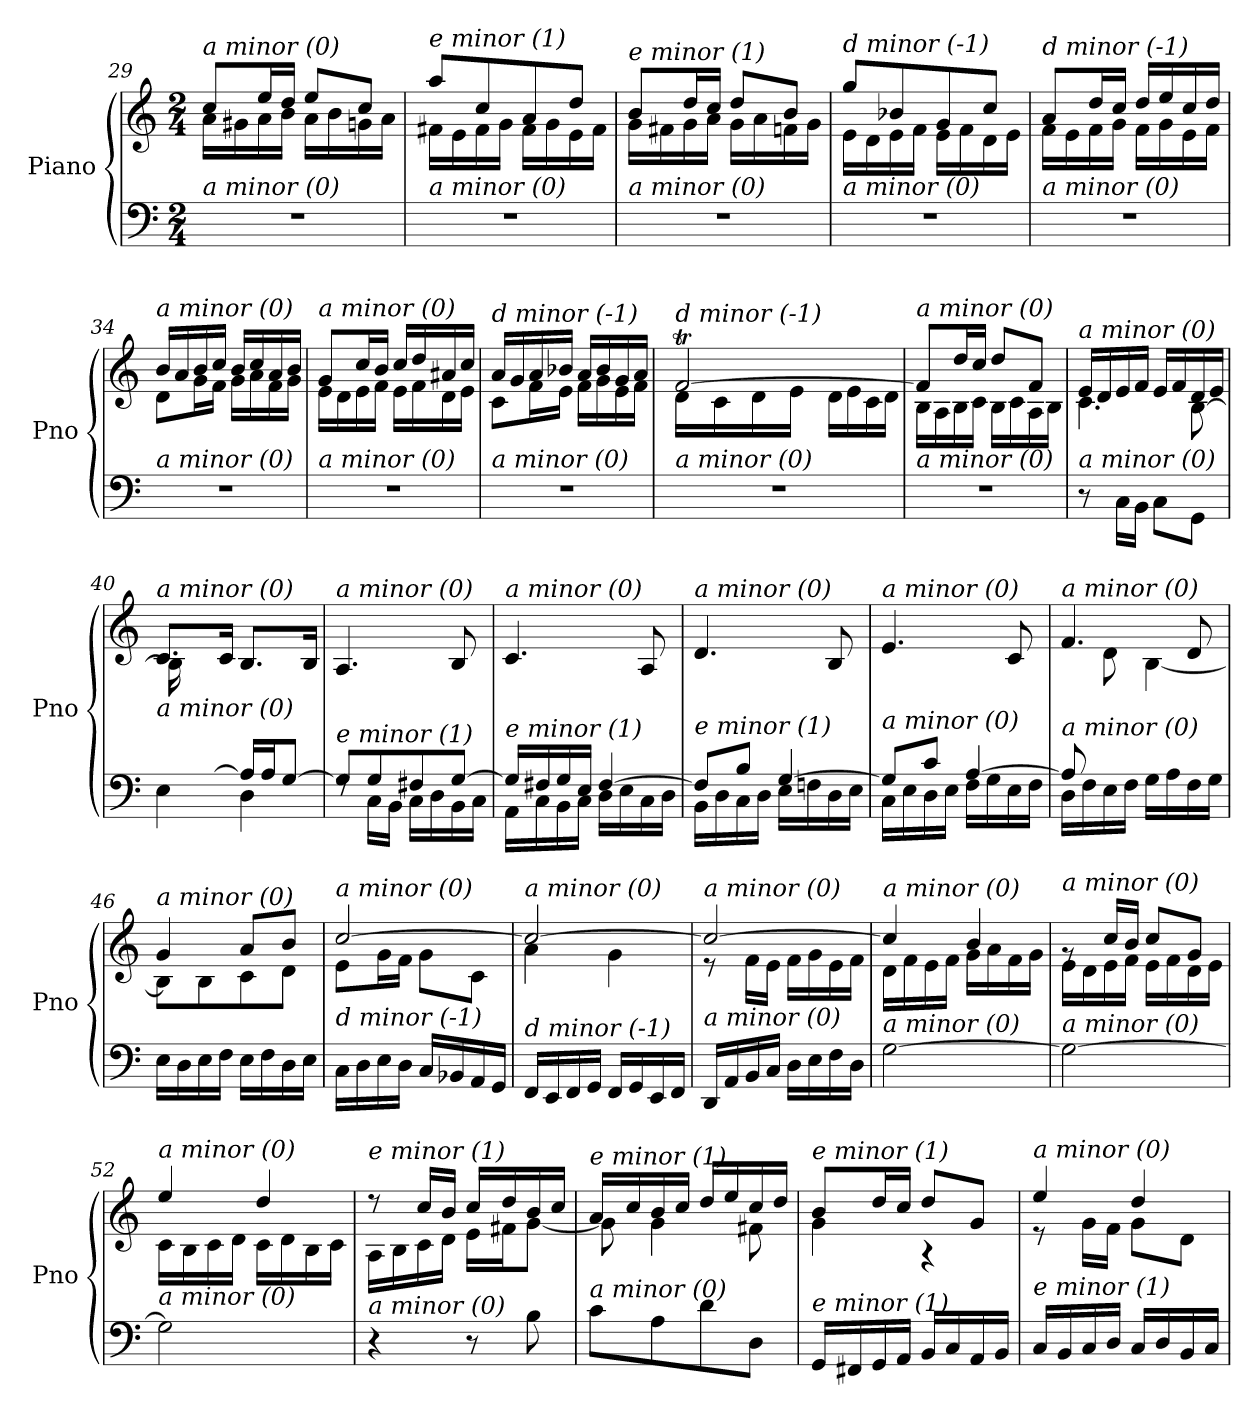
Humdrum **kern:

**kern	**kern
*part1	*part1
*staff2	*staff1
*I"Piano	*
*I'Pno	*
!!LO:PB:g=z
*clefF4	*clefG2
*k[]	*k[]
*M2/4	*M2/4
=29	=29
*	*^
!	!LO:TX:i:t=a minor (0)	!
!LO:TX:i:t=a minor (0)	!	!
2r	8cc/L	16a\LL
.	.	16g#X\
.	16ee/L	16a\
.	16dd/JJ	16b\JJ
.	8ee/L	16a\LL
.	.	16b\
.	8cc/J	16gn\
.	.	16a\JJ
=30	=30	=30
!	!LO:TX:i:t=e minor (1)	!
!LO:TX:i:t=a minor (0)	!	!
2r	8aa/L	16f#X\LL
.	.	16e\
.	8cc/	16f#\
.	.	16g\JJ
.	8a/	16f#\LL
.	.	16g\
.	8dd/J	16e\
.	.	16f#\JJ
=31	=31	=31
!	!LO:TX:i:t=e minor (1)	!
!LO:TX:i:t=a minor (0)	!	!
2r	8b/L	16g\LL
.	.	16f#X\
.	16dd/L	16g\
.	16cc/JJ	16a\JJ
.	8dd/L	16g\LL
.	.	16a\
.	8b/J	16fn\
.	.	16g\JJ
=32	=32	=32
!	!LO:TX:i:t=d minor (-1)	!
!LO:TX:i:t=a minor (0)	!	!
2r	8gg/L	16e\LL
.	.	16d\
.	8b-X/	16e\
.	.	16f\JJ
.	8g/	16e\LL
.	.	16f\
.	8cc/J	16d\
.	.	16e\JJ
=33	=33	=33
!	!LO:TX:i:t=d minor (-1)	!
!LO:TX:i:t=a minor (0)	!	!
2r	8a/L	16f\LL
.	.	16e\
.	16dd/L	16f\
.	16cc/JJ	16g\JJ
.	16dd/LL	16f\LL
.	16ee/	16g\
.	16cc/	16e\
.	16dd/JJ	16f\JJ
!!LO:LB:g=z	!!
=34	=34	=34
!	!LO:TX:i:t=a minor (0)	!
!LO:TX:i:t=a minor (0)	!	!
2r	16b/LL	8d\L
.	16a/	.
.	16b/	16g\L
.	16cc/JJ	16f\JJ
.	16b/LL	16g\LL
.	16cc/	16a\
.	16a/	16f\
.	16b/JJ	16g\JJ
=35	=35	=35
!	!LO:TX:i:t=a minor (0)	!
!LO:TX:i:t=a minor (0)	!	!
2r	8g/L	16e\LL
.	.	16d\
.	16cc/L	16e\
.	16b/JJ	16f\JJ
.	16cc/LL	16e\LL
.	16dd/	16f\
.	16a#Xi/	16d\
.	16cc/JJ	16e\JJ
=36	=36	=36
!	!LO:TX:i:t=d minor (-1)	!
!LO:TX:i:t=a minor (0)	!	!
2r	16a/LL	8c\L
.	16g/	.
.	16a/	16f\L
.	16b-X/JJ	16e\JJ
.	16a/LL	16f\LL
.	16b-/	16g\
.	16g/	16e\
.	16a/JJ	16f\JJ
=37	=37	=37
*	*	*^
!	!LO:TX:i:t=d minor (-1)	!	!
!LO:TX:i:t=a minor (0)	!	!	!
2r	[2fT/	16d\LL	32g!yy
.	.	.	32f!yy
.	.	16c\	32g!yy
.	.	.	32f!yy
.	.	16d\	32g!yy
.	.	.	32f!yy
.	.	16e\JJ	32g!yy
.	.	.	[32f!yy
.	.	16d\LL	4f!yy_
.	.	16e\	.
.	.	16c\	.
.	.	16d\JJ	.
=38	=38	=38	=38
*^	*	*	*
!	!	!LO:TX:i:t=a minor (0)	!	!
!LO:TX:i:t=a minor (0)	!	!	!	!
8ryy	2r	8f/L]	16B\LL	8fyy]
.	.	.	16A\	.
4.ryy	.	16dd/L	16B\	4.ryy
.	.	16cc/JJ	16c\JJ	.
.	.	8dd/L	16B\LL	.
.	.	.	16c\	.
.	.	8f/J	16A\	.
.	.	.	16B\JJ	.
=39	=39	=39	=39	=39
*	*^	*	*	*
!	!	!	!LO:TX:i:t=a minor (0)	!	!
!LO:TX:i:t=a minor (0)	!	!	!	!	!
4.ryy	4.ryy	8r	16e/LL	4.c\	4.ryy
.	.	.	16d/	.	.
.	.	16C\LL	16e/	.	.
.	.	16BB\JJ	16f/JJ	.	.
.	.	8C\L	16e/LL	.	.
.	.	.	16f/	.	.
8ryy	8ryy	8GG\J	16d/	8ryy	[8B\
.	.	.	16e/JJ	.	.
*	*v	*v	*	*	*
*	*	*	*v	*v
!!LO:LB:g=z
=40	=40	=40	=40
!	!	!LO:TX:i:t=a minor (0)	!
!LO:TX:i:t=a minor (0)	!	!	!
16ryy	4E\	8.c/L	16B\LL]
16B/J	.	.	4..ryy
[8A/J	.	.	.
.	.	16c/Jk	.
16A/LL]	4D\	8.B/L	.
16A/J	.	.	.
[8G/J	.	.	.
.	.	16B/Jk	.
*	*	*v	*v
=41	=41	=41
!	!	!LO:TX:i:t=a minor (0)
!LO:TX:i:t=e minor (1)	!	!
8G/L]	8rF	4.A/
8G/	16C\LL	.
.	16BB\JJ	.
8F#X/	16C\LL	.
.	16D\	.
[8G/J	16BB\	8B/
.	16C\JJ	.
=42	=42	=42
!	!	!LO:TX:i:t=a minor (0)
!LO:TX:i:t=e minor (1)	!	!
16G/LL]	16AA\LL	4.c/
16F#X/	16C\	.
16G/	16BB\	.
16E/JJ	16C\JJ	.
[4F#/	16D\LL	.
.	16E\	.
.	16C\	8A/
.	16D\JJ	.
=43	=43	=43
!	!	!LO:TX:i:t=a minor (0)
!LO:TX:i:t=e minor (1)	!	!
8F#/L]	16BB\LL	4.d/
.	16D\	.
8B/J	16C\	.
.	16D\JJ	.
[4G/	16E\LL	.
.	16Fn\	.
.	16D\	8B/
.	16E\JJ	.
=44	=44	=44
*	*^	*^
*	*	*	*	*^
!	!	!	!LO:TX:i:t=a minor (0)	!	!
!LO:TX:i:t=a minor (0)	!	!	!	!	!
4ryy	8G/L]	16C\LL	4.e/	4ryy	4ryy
.	.	16E\	.	.	.
.	8c/J	16D\	.	.	.
.	.	16E\JJ	.	.	.
[4A/	16F\LL	4ryy	.	4ryy	4ryy
.	16G\	.	.	.	.
.	16E\	.	8c/	.	.
.	16F\JJ	.	.	.	.
*	*v	*v	*	*	*
*	*	*	*v	*v
=45	=45	=45	=45
!	!	!LO:TX:i:t=a minor (0)	!
!LO:TX:i:t=a minor (0)	!	!	!
8A/L]	16D\LL	4.f/	8ryy
.	16F\	.	.
4.ryy	16E\	.	8d\J
.	16F\JJ	.	.
.	16G\LL	.	[4B\
.	16A\	.	.
.	16F\	8d/	.
.	16G\JJ	.	.
!!LO:LB:g=z	!!
=46	=46	=46	=46
!	!	!LO:TX:i:t=a minor (0)	!
!LO:TX:i:t=a minor (0)	!	!	!
*v	*v	*	*
16E\LL	4g/	8B\L]
16D\	.	.
16E\	.	8B\
16F\JJ	.	.
16E\LL	8a/L	8c\
16F\	.	.
16D\	8b/J	8d\J
16E\JJ	.	.
=47	=47	=47
!	!LO:TX:i:t=a minor (0)	!
!LO:TX:i:t=d minor (-1)	!	!
16C\LL	[2cc/	8e\L
16D\	.	.
16E\	.	16g\L
16D\JJ	.	16f\JJ
16C/LL	.	8g\L
16BB-X/	.	.
16AA/	.	8c\J
16GG/JJ	.	.
=48	=48	=48
!	!LO:TX:i:t=a minor (0)	!
!LO:TX:i:t=d minor (-1)	!	!
16FF/LL	2cc/_	4a\
16EE/	.	.
16FF/	.	.
16GG/JJ	.	.
16FF/LL	.	4g\
16GG/	.	.
16EE/	.	.
16FF/JJ	.	.
=49	=49	=49
!	!LO:TX:i:t=a minor (0)	!
!LO:TX:i:t=a minor (0)	!	!
16DD/LL	2cc/_	8r
16AA/	.	.
16BB/	.	16f\LL
16C/JJ	.	16e\JJ
16D\LL	.	16f\LL
16E\	.	16g\
16F\	.	16e\
16D\JJ	.	16f\JJ
=50	=50	=50
!	!LO:TX:i:t=a minor (0)	!
!LO:TX:i:t=a minor (0)	!	!
[2G\	4cc/]	16d\LL
.	.	16f\
.	.	16e\
.	.	16f\JJ
.	4b/	16g\LL
.	.	16a\
.	.	16f\
.	.	16g\JJ
=51	=51	=51
!	!LO:TX:i:t=a minor (0)	!
!LO:TX:i:t=a minor (0)	!	!
2G\_	8rg	16e\LL
.	.	16d\
.	16cc/LL	16e\
.	16b/JJ	16f\JJ
.	8cc/L	16e\LL
.	.	16f\
.	8g/J	16d\
.	.	16e\JJ
!!LO:LB:g=z	!!
=52	=52	=52
!	!LO:TX:i:t=a minor (0)	!
!LO:TX:i:t=a minor (0)	!	!
2G\]	4ee/	16c\LL
.	.	16B\
.	.	16c\
.	.	16d\JJ
.	4dd/	16c\LL
.	.	16d\
.	.	16B\
.	.	16c\JJ
=53	=53	=53
!	!LO:TX:i:t=e minor (1)	!
!LO:TX:i:t=a minor (0)	!	!
4r	8r	16A\LL
.	.	16B\
.	16cc/LL	16c\
.	16b/JJ	16d\JJ
8r	16cc/LL	16e\LL
.	16dd/	16f#X\J
8B\	16b/	[8g\J
.	16cc/JJ	.
=54	=54	=54
!	!LO:TX:i:t=e minor (1)	!
!LO:TX:i:t=a minor (0)	!	!
8c\L	16a/LL	8g\]
.	16cc/	.
8A\	16b/	4g\
.	16cc/JJ	.
8d\	16dd/LL	.
.	16ee/	.
8D\J	16cc/	8f#X\
.	16dd/JJ	.
=55	=55	=55
!	!LO:TX:i:t=e minor (1)	!
!LO:TX:i:t=e minor (1)	!	!
16GG/LL	8b/L	4g\
16FF#X/	.	.
16GG/	16dd/L	.
16AA/JJ	16cc/JJ	.
16BB/LL	8dd/L	4r
16C/	.	.
16AA/	8g/J	.
16BB/JJ	.	.
=56	=56	=56
!	!LO:TX:i:t=a minor (0)	!
!LO:TX:i:t=e minor (1)	!	!
16C/LL	4ee/	8r
16BB/	.	.
16C/	.	16g\LL
16D/JJ	.	16f\JJ
16C/LL	4dd/	8g\L
16D/	.	.
16BB/	.	8d\J
16C/JJ	.	.
*	*v	*v
=	=
*-	*-
